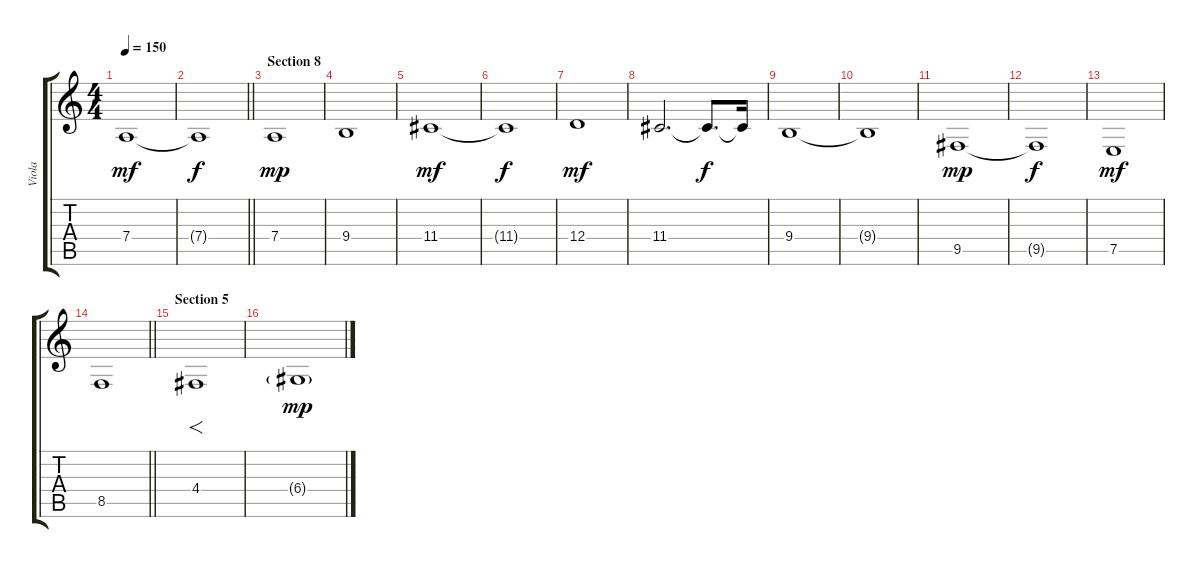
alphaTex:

\track ("Viola" "Viola") {instrument viola}
\staff {score tabs}
\tuning (E4 B3 G3 D3 A2 E2) {hide}
\ts (4 4)
\tempo 150
\clef g2
\ks c
7.4.1{dy mf} |
\barLineRight lightlight
7.4{t}.1{dy f} |
\section ("" "Section 8")
7.4.1{dy mp} |
9.4.1 |
11.4.1{dy mf} |
11.4{t}.1{dy f} |
12.4.1{dy mf} |
11.4.2{d} 11.4{t}.8{d dy f} 11.4{t}.16{volume 6} |
9.4.1{volume 10} |
9.4{t}.1 |
9.5.1{dy mp volume 9} |
9.5{t}.1{dy f} |
7.5.1{dy mf} |
\barLineRight lightlight
8.5.1 |
\section ("" "Section 5")
4.4.1{f} |
6.4{g}.1{dy mp volume 6}
